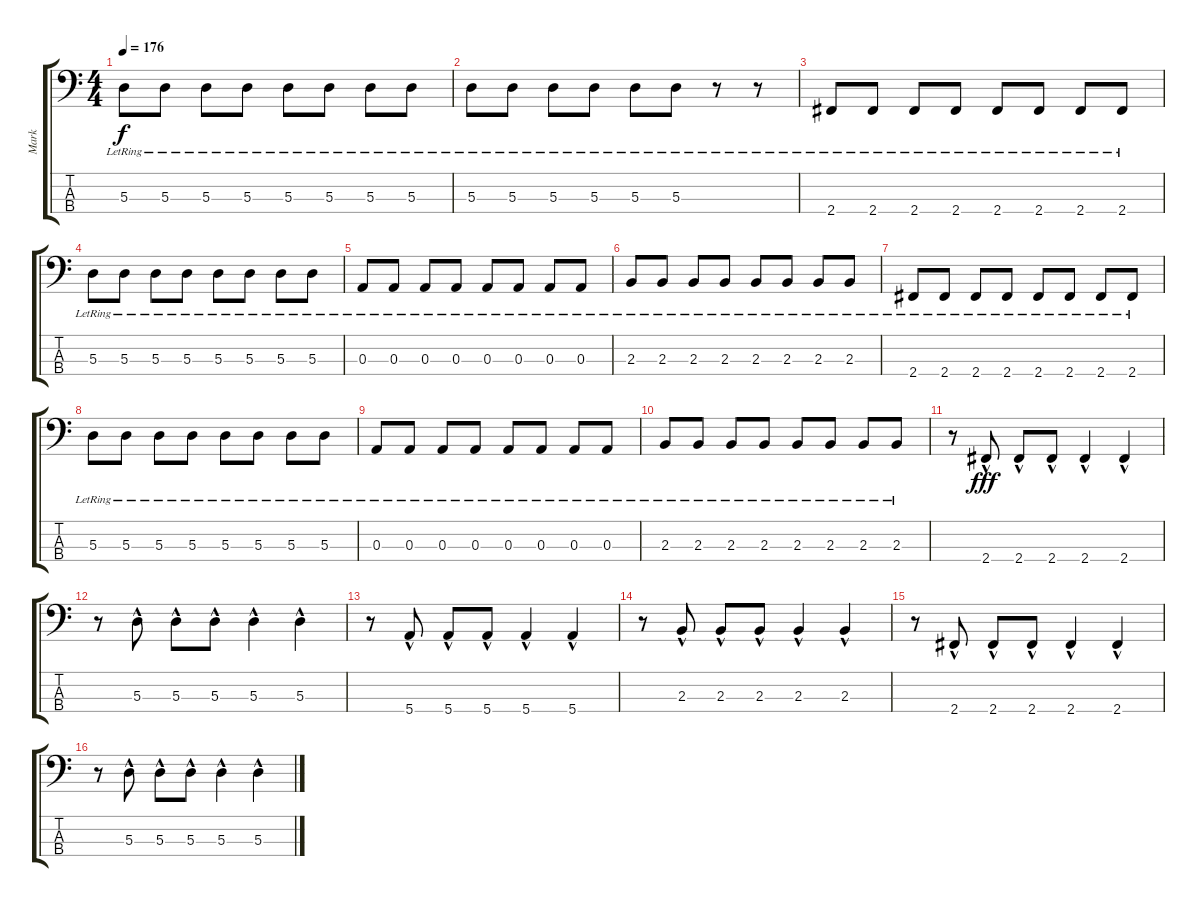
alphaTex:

\track ("Mark" "Mark") {instrument electricbasspick}
\staff {score tabs}
\tuning (G2 D2 A1 E1) {hide}
\ts (4 4)
\tempo 176
\clef f4
\ks c
5.3{lr}.8{dy f} 5.3{lr}.8 5.3{lr}.8 5.3{lr}.8 5.3{lr}.8 5.3{lr}.8 5.3{lr}.8 5.3{lr}.8 |
5.3{lr}.8 5.3{lr}.8 5.3{lr}.8 5.3{lr}.8 5.3{lr}.8 5.3{lr}.8 r.8 r.8 |
2.4{lr}.8 2.4{lr}.8 2.4{lr}.8 2.4{lr}.8 2.4{lr}.8 2.4{lr}.8 2.4{lr}.8 2.4{lr}.8 |
5.3{lr}.8 5.3{lr}.8 5.3{lr}.8 5.3{lr}.8 5.3{lr}.8 5.3{lr}.8 5.3{lr}.8 5.3{lr}.8 |
0.3{lr}.8 0.3{lr}.8 0.3{lr}.8 0.3{lr}.8 0.3{lr}.8 0.3{lr}.8 0.3{lr}.8 0.3{lr}.8 |
2.3{lr}.8 2.3{lr}.8 2.3{lr}.8 2.3{lr}.8 2.3{lr}.8 2.3{lr}.8 2.3{lr}.8 2.3{lr}.8 |
2.4{lr}.8 2.4{lr}.8 2.4{lr}.8 2.4{lr}.8 2.4{lr}.8 2.4{lr}.8 2.4{lr}.8 2.4{lr}.8 |
5.3{lr}.8 5.3{lr}.8 5.3{lr}.8 5.3{lr}.8 5.3{lr}.8 5.3{lr}.8 5.3{lr}.8 5.3{lr}.8 |
0.3{lr}.8 0.3{lr}.8 0.3{lr}.8 0.3{lr}.8 0.3{lr}.8 0.3{lr}.8 0.3{lr}.8 0.3{lr}.8 |
2.3{lr}.8 2.3{lr}.8 2.3{lr}.8 2.3{lr}.8 2.3{lr}.8 2.3{lr}.8 2.3{lr}.8 2.3{lr}.8 |
r.8 2.4{hac}.8{dy fff} 2.4{hac}.8 2.4{hac}.8 2.4{hac}.4 2.4{hac}.4 |
r.8 5.3{hac}.8 5.3{hac}.8 5.3{hac}.8 5.3{hac}.4 5.3{hac}.4 |
r.8 5.4{hac}.8 5.4{hac}.8 5.4{hac}.8 5.4{hac}.4 5.4{hac}.4 |
r.8 2.3{hac}.8 2.3{hac}.8 2.3{hac}.8 2.3{hac}.4 2.3{hac}.4 |
r.8 2.4{hac}.8 2.4{hac}.8 2.4{hac}.8 2.4{hac}.4 2.4{hac}.4 |
r.8 5.3{hac}.8 5.3{hac}.8 5.3{hac}.8 5.3{hac}.4 5.3{hac}.4
